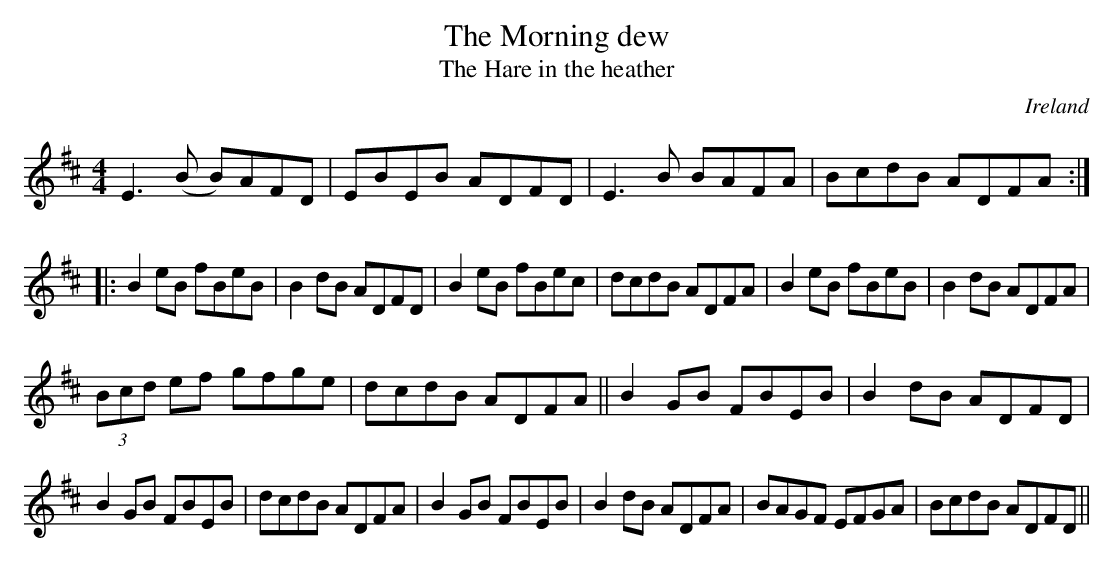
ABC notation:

X:1
T:Morning dew, The
T:Hare in the heather, The
O:Ireland
M:4/4
K:EDor
E3(B B)AFD|EBEB ADFD|E3B BAFA|BcdB ADFA::
B2eB fBeB|B2dB ADFD|B2eB fBec|dcdB ADFA|\
B2eB fBeB|B2dB ADFA|
(3Bcd ef gfge|dcdB ADFA||\
B2GB FBEB|B2dB ADFD|
B2GB FBEB|dcdB ADFA|\
B2GB FBEB|B2dB ADFA|BAGF EFGA|BcdB ADFD||
